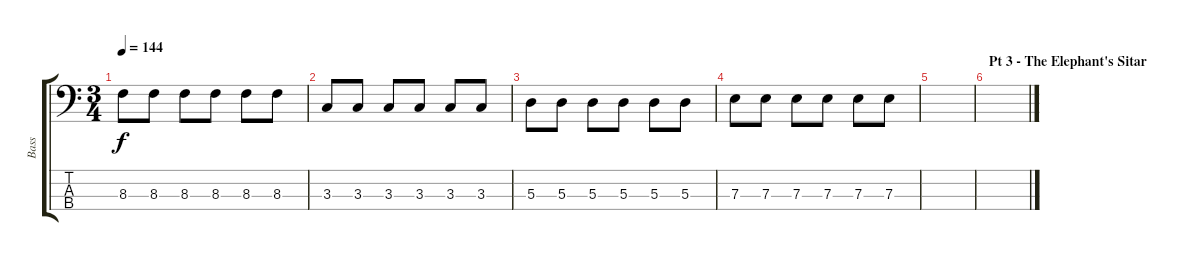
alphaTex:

\track ("Bass" "Bass") {instrument fretlessbass}
\staff {score tabs}
\tuning (G2 D2 A1 E1) {hide}
\ts (3 4)
\tempo 144
\clef f4
\ks c
8.3.8{dy f} 8.3.8 8.3.8 8.3.8 8.3.8 8.3.8 |
3.3.8 3.3.8 3.3.8 3.3.8 3.3.8 3.3.8 |
5.3.8 5.3.8 5.3.8 5.3.8 5.3.8 5.3.8 |
7.3.8 7.3.8 7.3.8 7.3.8 7.3.8 7.3.8 |
|
\section ("" "Pt 3 - The Elephant's Sitar")
